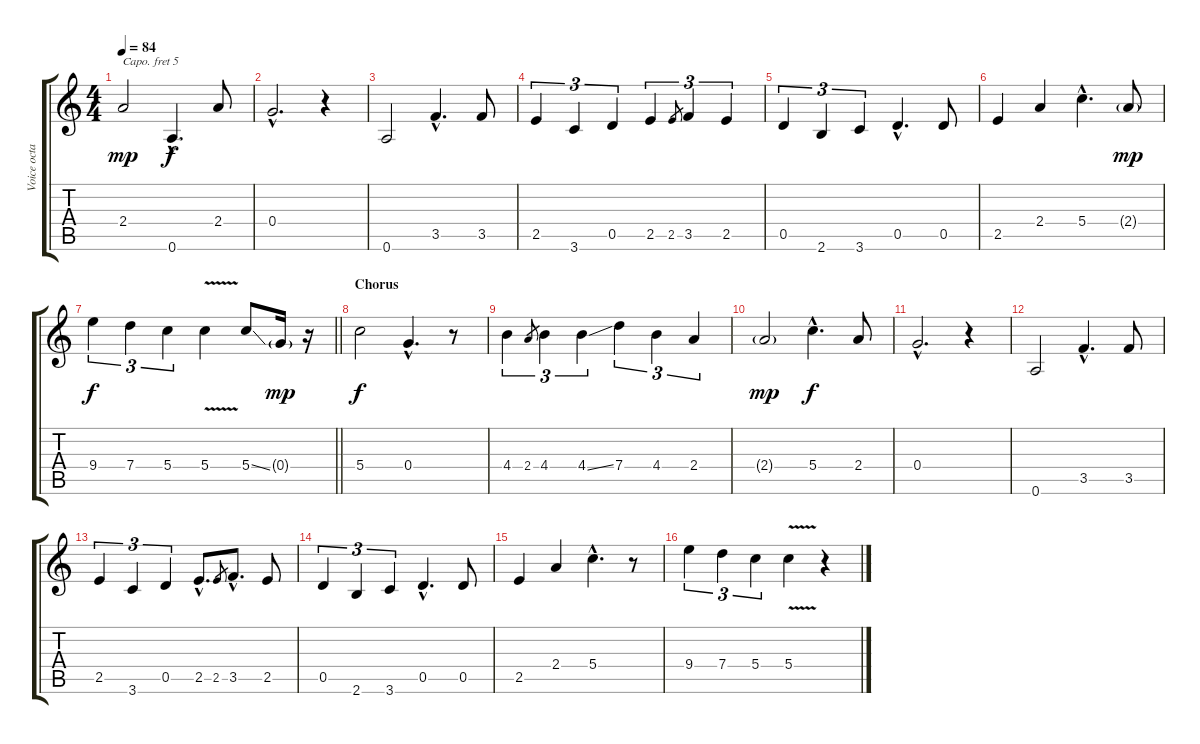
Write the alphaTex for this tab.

\track ("Voice octave up (capo 5)" "Voice octa") {instrument panflute}
\staff {score tabs}
\capo 5
\tuning (E5 B4 G4 D4 A3 E3) {hide}
\ts (4 4)
\tempo 84
\clef g2
\ks c
2.4.2{dy mp} 0.6{hac}.4{d dy f} 2.4.8 |
0.4{hac}.2{d} r.4 |
0.6.2 3.5{hac}.4{d} 3.5.8 |
2.5.4{tu (3 2)} 3.6.4{tu (3 2)} 0.5.4{tu (3 2)} 2.5.4{tu (3 2)} 2.5.8{gr} 3.5.4{tu (3 2)} 2.5.4{tu (3 2)} |
0.5.4{tu (3 2)} 2.6.4{tu (3 2)} 3.6.4{tu (3 2)} 0.5{hac}.4{d} 0.5.8 |
2.5.4 2.4.4 5.4{hac}.4{d} 2.4{g}.8{dy mp} |
\barLineRight lightlight
9.4.4{tu (3 2) dy f} 7.4.4{tu (3 2)} 5.4.4{tu (3 2)} 5.4{v}.4 5.4{ss}.8 0.4{g}.16{dy mp} r.16 |
\section ("" "Chorus")
5.4.2{dy f} 0.4{hac}.4{d} r.8 |
4.4.4{tu (3 2)} 2.4.8{gr} 4.4.4{tu (3 2)} 4.4{ss}.4{tu (3 2)} 7.4.4{tu (3 2)} 4.4.4{tu (3 2)} 2.4.4{tu (3 2)} |
2.4{g}.2{dy mp} 5.4{hac}.4{d dy f} 2.4.8 |
0.4{hac}.2{d} r.4 |
0.6.2 3.5{hac}.4{d} 3.5.8 |
2.5.4{tu (3 2)} 3.6.4{tu (3 2)} 0.5.4{tu (3 2)} 2.5{hac}.8{d} 2.5.8{gr} 3.5{hac}.8{d} 2.5.8 |
0.5.4{tu (3 2)} 2.6.4{tu (3 2)} 3.6.4{tu (3 2)} 0.5{hac}.4{d} 0.5.8 |
2.5.4 2.4.4 5.4{hac}.4{d} r.8 |
9.4.4{tu (3 2)} 7.4.4{tu (3 2)} 5.4.4{tu (3 2)} 5.4{v}.4 r.4
